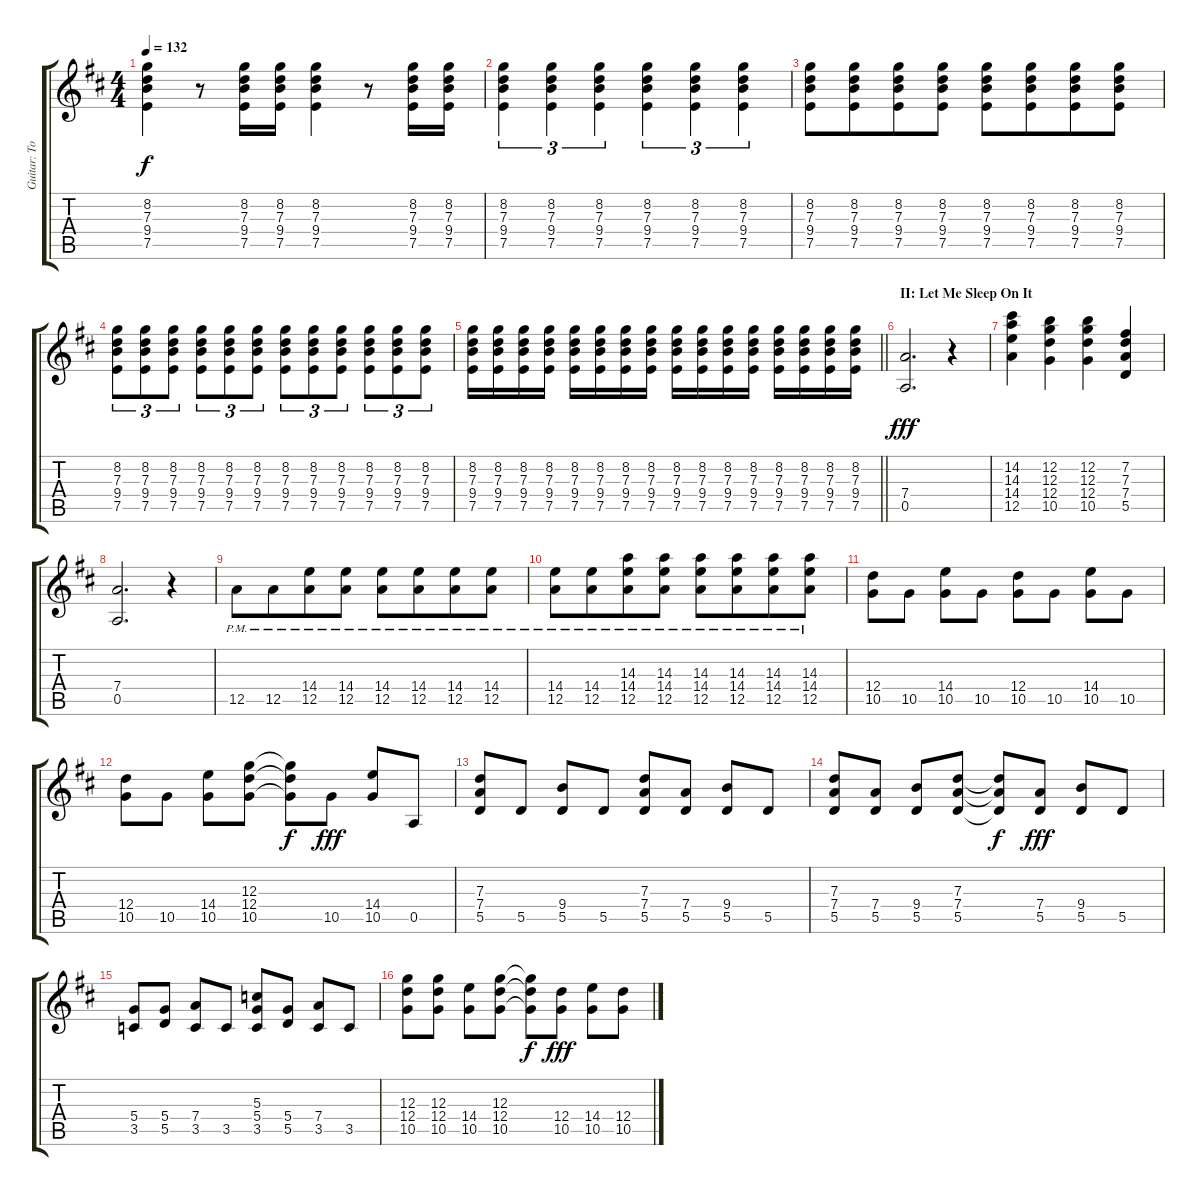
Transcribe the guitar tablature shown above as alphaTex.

\track ("Guitar: Todd" "Guitar: To") {instrument distortionguitar}
\staff {score tabs}
\tuning (E4 B3 G3 D3 A2 D2) {hide}
\ts (4 4)
\tempo 132
\clef g2
\ks d
(8.2 7.3 9.4 7.5).4{dy f} r.8 (8.2 7.3 9.4 7.5).16 (8.2 7.3 9.4 7.5).16 (8.2 7.3 9.4 7.5).4 r.8 (8.2 7.3 9.4 7.5).16 (8.2 7.3 9.4 7.5).16 |
(8.2 7.3 9.4 7.5).4{tu (3 2)} (8.2 7.3 9.4 7.5).4{tu (3 2)} (8.2 7.3 9.4 7.5).4{tu (3 2)} (8.2 7.3 9.4 7.5).4{tu (3 2)} (8.2 7.3 9.4 7.5).4{tu (3 2)} (8.2 7.3 9.4 7.5).4{tu (3 2)} |
(8.2 7.3 9.4 7.5).8 (8.2 7.3 9.4 7.5).8{beam merge} (8.2 7.3 9.4 7.5).8 (8.2 7.3 9.4 7.5).8 (8.2 7.3 9.4 7.5).8 (8.2 7.3 9.4 7.5).8{beam merge} (8.2 7.3 9.4 7.5).8 (8.2 7.3 9.4 7.5).8 |
(8.2 7.3 9.4 7.5).8{tu (3 2)} (8.2 7.3 9.4 7.5).8{tu (3 2)} (8.2 7.3 9.4 7.5).8{tu (3 2)} (8.2 7.3 9.4 7.5).8{tu (3 2)} (8.2 7.3 9.4 7.5).8{tu (3 2)} (8.2 7.3 9.4 7.5).8{tu (3 2)} (8.2 7.3 9.4 7.5).8{tu (3 2)} (8.2 7.3 9.4 7.5).8{tu (3 2)} (8.2 7.3 9.4 7.5).8{tu (3 2)} (8.2 7.3 9.4 7.5).8{tu (3 2)} (8.2 7.3 9.4 7.5).8{tu (3 2)} (8.2 7.3 9.4 7.5).8{tu (3 2)} |
\barLineRight lightlight
(8.2 7.3 9.4 7.5).16 (8.2 7.3 9.4 7.5).16{beam merge} (8.2 7.3 9.4 7.5).16 (8.2 7.3 9.4 7.5).16 (8.2 7.3 9.4 7.5).16 (8.2 7.3 9.4 7.5).16{beam merge} (8.2 7.3 9.4 7.5).16 (8.2 7.3 9.4 7.5).16 (8.2 7.3 9.4 7.5).16 (8.2 7.3 9.4 7.5).16{beam merge} (8.2 7.3 9.4 7.5).16 (8.2 7.3 9.4 7.5).16 (8.2 7.3 9.4 7.5).16 (8.2 7.3 9.4 7.5).16{beam merge} (8.2 7.3 9.4 7.5).16 (8.2 7.3 9.4 7.5).16 |
\section ("" "II: Let Me Sleep On It")
(7.4 0.5).2{d dy fff} r.4 |
(14.2 14.3 14.4 12.5).4 (12.2 12.3 12.4 10.5).4 (12.2 12.3 12.4 10.5).4 (7.2 7.3 7.4 5.5).4 |
(7.4 0.5).2{d} r.4 |
12.5{pm}.8 12.5{pm}.8{beam merge} (14.4{pm} 12.5{pm}).8 (14.4{pm} 12.5{pm}).8{beam split} (14.4{pm} 12.5{pm}).8{beam merge} (14.4{pm} 12.5{pm}).8{beam merge} (14.4{pm} 12.5{pm}).8 (14.4{pm} 12.5{pm}).8 |
(14.4 12.5{pm}).8 (14.4 12.5{pm}).8{beam merge} (14.3 14.4{pm} 12.5{pm}).8 (14.3 14.4{pm} 12.5{pm}).8{beam split} (14.3 14.4{pm} 12.5{pm}).8{beam merge} (14.3 14.4{pm} 12.5{pm}).8{beam merge} (14.3 14.4{pm} 12.5{pm}).8 (14.3 14.4{pm} 12.5{pm}).8 |
(12.4 10.5).8 10.5.8 (14.4 10.5).8 10.5.8 (12.4 10.5).8 10.5.8 (14.4 10.5).8 10.5.8 |
(12.4 10.5).8 10.5.8 (14.4 10.5).8 (12.3 12.4 10.5).8 (12.3{t} 12.4{t} 10.5{t}).8{dy f} 10.5.8{dy fff} (14.4 10.5).8 0.5.8 |
(7.3 7.4 5.5).8 5.5.8 (9.4 5.5).8 5.5.8 (7.3 7.4 5.5).8 (7.4 5.5).8 (9.4 5.5).8 5.5.8 |
(7.3 7.4 5.5).8 (7.4 5.5).8 (9.4 5.5).8 (7.3 7.4 5.5).8 (7.3{t} 7.4{t} 5.5{t}).8{dy f} (7.4 5.5).8{dy fff} (9.4 5.5).8 5.5.8 |
(5.4 3.5).8 (5.4 5.5).8 (7.4 3.5).8 3.5.8 (5.3 5.4 3.5).8 (5.4 5.5).8 (7.4 3.5).8 3.5.8 |
(12.3 12.4 10.5).8 (12.3 12.4 10.5).8 (14.4 10.5).8 (12.3 12.4 10.5).8 (12.3{t} 12.4{t} 10.5{t}).8{dy f} (12.4 10.5).8{dy fff} (14.4 10.5).8 (12.4 10.5).8
